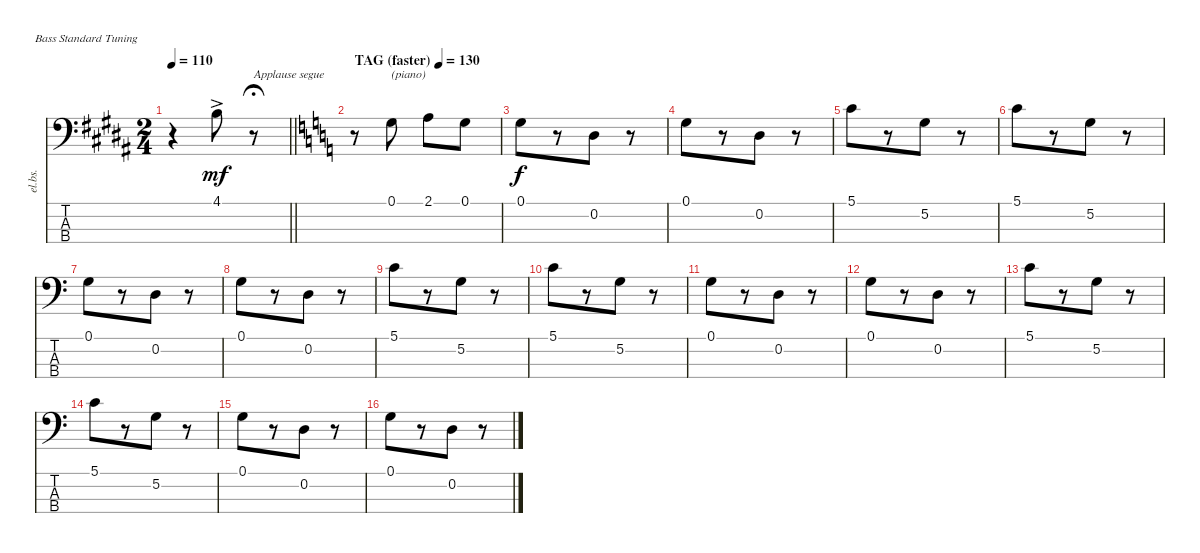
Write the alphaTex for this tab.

\defaultSystemsLayout 4
\bracketExtendMode nobrackets
\track ("Electric Bass" "el.bs.") {defaultSystemsLayout 6 multiBarRest instrument electricbassfinger}
\staff {score tabs}
\tuning (G2 D2 A1 E1)
\ts (2 4)
\tempo 110
\clef f4
\barLineRight lightlight
\ks b
r.4{dy ff beam Down} 4.1{ac acc forcenatural}.8{dy mf beam Down} r.8{txt "Applause segue" fermata (medium 0.5) beam Down} |
\tempo (130 "TAG (faster)")
\ks c
r.8{beam Down} 0.1.8{txt "(piano)" beam Down} 2.1.8{beam Down} 0.1.8{beam Down} |
0.1.8{dy f beam Down beam merge} r.8{beam Down beam merge} 0.2.8{beam Down} r.8{beam Down} |
0.1.8{beam Down beam merge} r.8{beam Down beam merge} 0.2.8{beam Down} r.8{beam Down} |
5.1.8{beam Down beam merge} r.8{beam Down beam merge} 5.2.8{beam Down} r.8{beam Down} |
5.1.8{beam Down beam merge} r.8{beam Down beam merge} 5.2.8{beam Down} r.8{beam Down} |
0.1.8{beam Down beam merge} r.8{beam Down beam merge} 0.2.8{beam Down} r.8{beam Down} |
0.1.8{beam Down beam merge} r.8{beam Down beam merge} 0.2.8{beam Down} r.8{beam Down} |
5.1.8{beam Down beam merge} r.8{beam Down beam merge} 5.2.8{beam Down} r.8{beam Down} |
5.1.8{beam Down beam merge} r.8{beam Down beam merge} 5.2.8{beam Down} r.8{beam Down} |
0.1.8{beam Down beam merge} r.8{beam Down beam merge} 0.2.8{beam Down} r.8{beam Down} |
0.1.8{beam Down beam merge} r.8{beam Down beam merge} 0.2.8{beam Down} r.8{beam Down} |
5.1.8{beam Down beam merge} r.8{beam Down beam merge} 5.2.8{beam Down} r.8{beam Down} |
5.1.8{beam Down beam merge} r.8{beam Down beam merge} 5.2.8{beam Down} r.8{beam Down} |
0.1.8{beam Down beam merge} r.8{beam Down beam merge} 0.2.8{beam Down} r.8{beam Down} |
0.1.8{beam Down beam merge} r.8{beam Down beam merge} 0.2.8{beam Down} r.8{beam Down}
